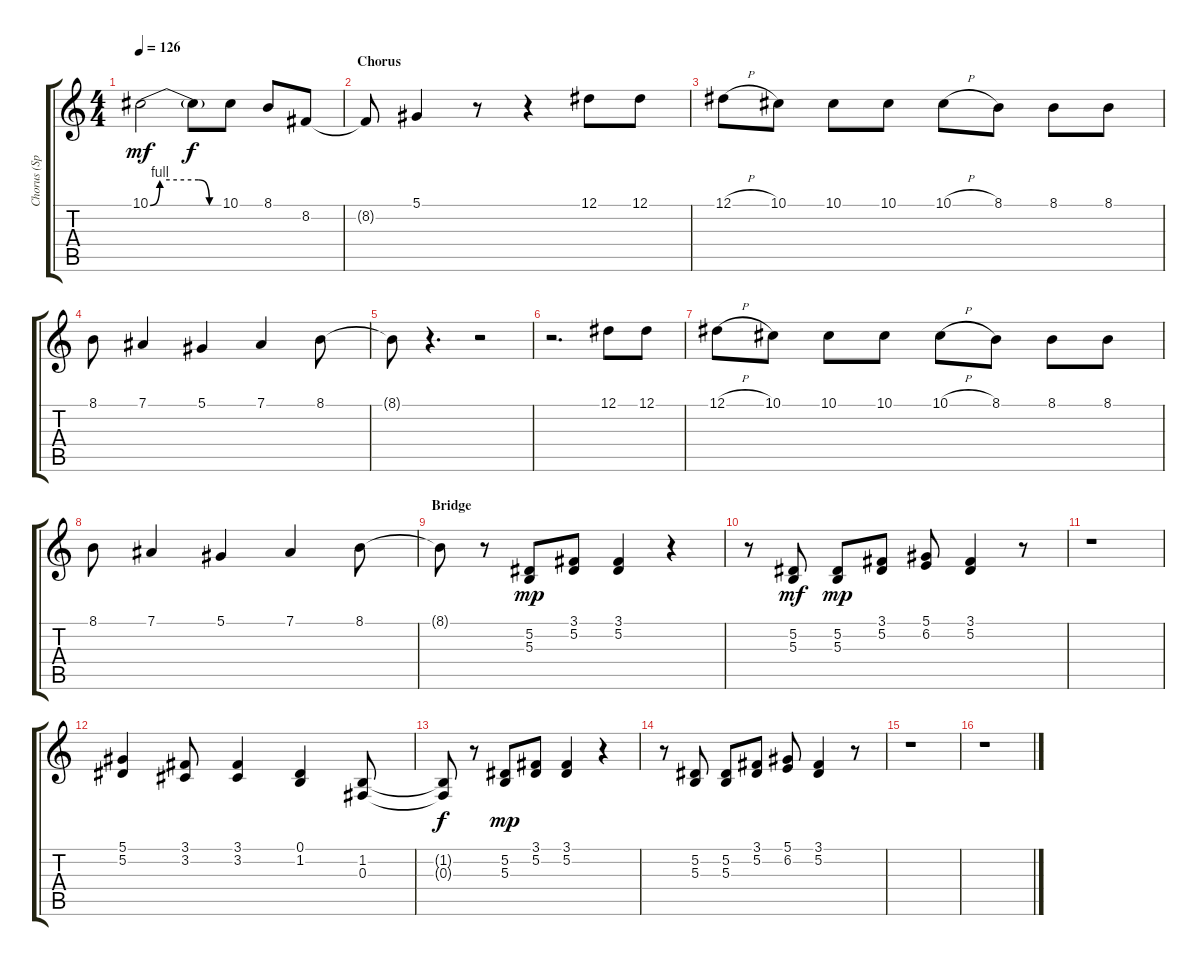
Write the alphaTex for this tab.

\track ("Chorus (Spanish)" "Chorus (Sp") {instrument choiraahs}
\staff {score tabs}
\tuning (Eb4 Bb3 Gb3 Db3 Ab2 Eb2) {hide}
\ts (4 4)
\tempo 126
\clef g2
\ks c
10.1{be (custom 0 0 8 4 40 4 49 0 60 0)}.2{dy mf} 10.1{t}.8{dy f} 10.1.8 8.1.8 8.2.8 |
\section ("" "Chorus")
8.2{t}.8 5.1.4 r.8 r.4 12.1.8 12.1.8 |
12.1{h}.8 10.1.8 10.1.8 10.1.8 10.1{h}.8 8.1.8 8.1.8 8.1.8 |
8.1.8 7.1.4 5.1.4 7.1.4 8.1.8 |
8.1{t}.8 r.4{d} r.2 |
r.2{d} 12.1.8 12.1.8 |
12.1{h}.8 10.1.8 10.1.8 10.1.8 10.1{h}.8 8.1.8 8.1.8 8.1.8 |
8.1.8 7.1.4 5.1.4 7.1.4 8.1.8 |
\section ("" "Bridge")
8.1{t}.8 r.8 (5.2 5.3).8{dy mp} (3.1 5.2).8 (3.1 5.2).4 r.4 |
r.8 (5.2 5.3).8{dy mf} (5.2 5.3).8{dy mp} (3.1 5.2).8 (5.1 6.2).8 (3.1 5.2).4 r.8 |
r.1 |
(5.1 5.2).4 (3.1 3.2).8 (3.1 3.2).4 (0.1 1.2).4 (1.2 0.3).8 |
(1.2{t} 0.3{t}).8{dy f} r.8 (5.2 5.3).8{dy mp} (3.1 5.2).8 (3.1 5.2).4 r.4 |
r.8 (5.2 5.3).8 (5.2 5.3).8 (3.1 5.2).8 (5.1 6.2).8 (3.1 5.2).4 r.8 |
r.1 |
r.1
